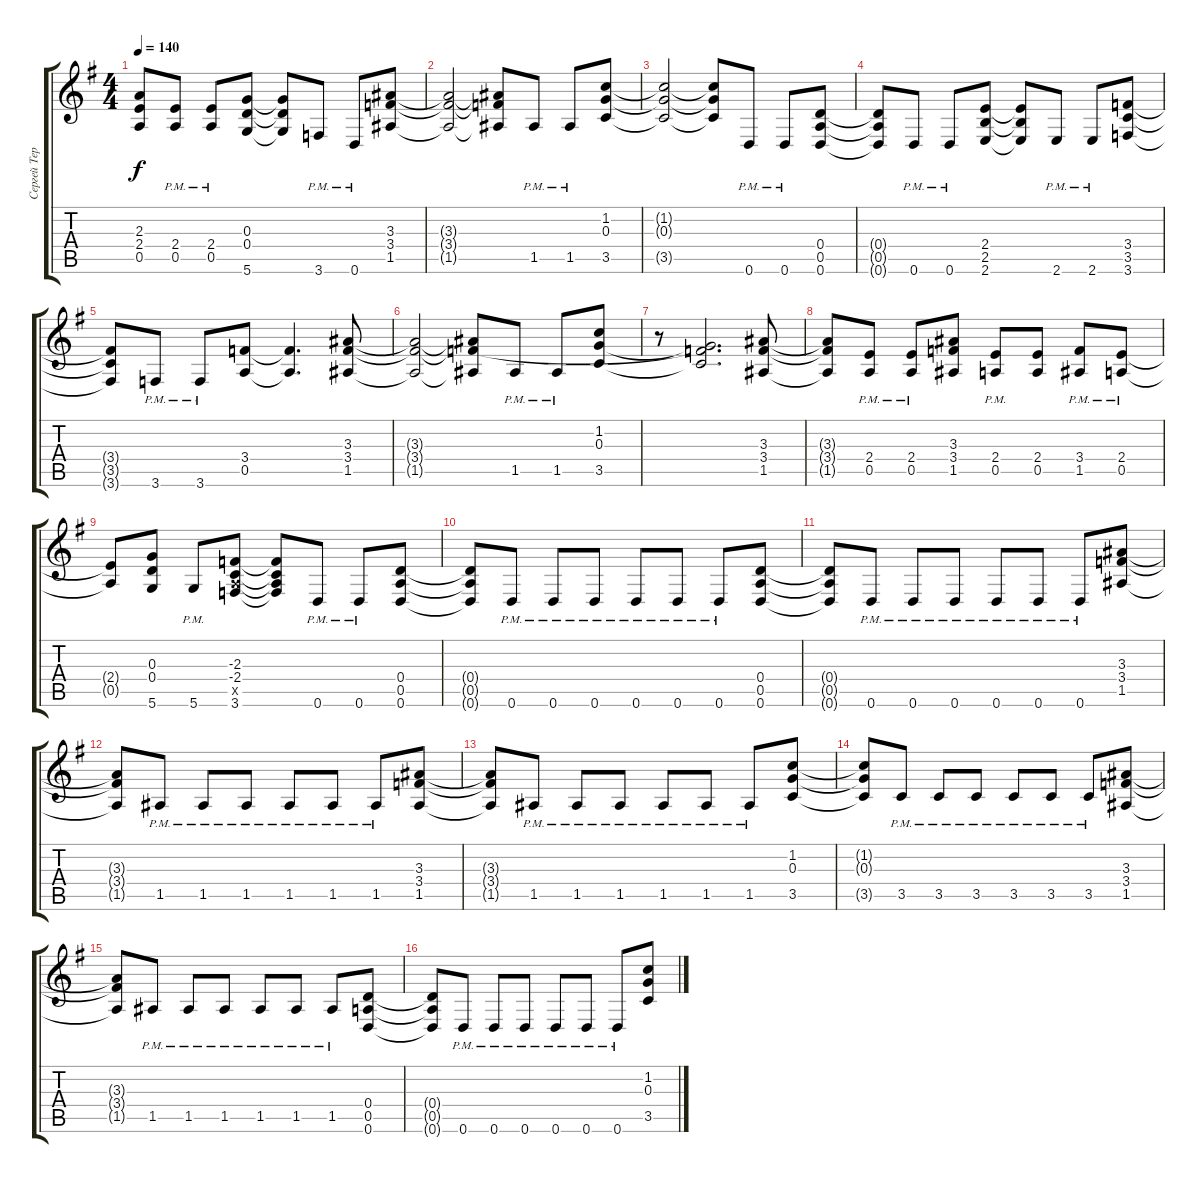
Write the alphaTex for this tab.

\track ("Сергей Терентьев" "Сергей Тер") {instrument distortionguitar}
\staff {score tabs}
\tuning (E4 B3 G3 D3 A2 D2) {hide}
\ts (4 4)
\tempo 140
\clef g2
\ks g
(2.3{t} 2.4{t} 0.5{t}).8{dy f} (2.4{pm} 0.5{pm}).8 (2.4{pm} 0.5{pm}).8 (0.3 0.4 5.6).8 (0.3{t} 0.4{t} 5.6{t}).8 3.6{pm}.8 0.6{pm}.8 (3.3 3.4 1.5).8 |
(3.3{t} 3.4{t} 1.5{t}).2 (3.3{t} 3.4{t} 1.5{t}).8 1.5{pm}.8 1.5{pm}.8 (1.2 0.3 3.5).8 |
(1.2{t} 0.3{t} 3.5{t}).2 (1.2{t} 0.3{t} 3.5{t}).8 0.6{pm}.8 0.6{pm}.8 (0.4 0.5 0.6).8 |
(0.4{t} 0.5{t} 0.6{t}).8 0.6{pm}.8 0.6{pm}.8 (2.4 2.5 2.6).8 (2.4{t} 2.5{t} 2.6{t}).8 2.6{pm}.8 2.6{pm}.8 (3.4 3.5 3.6).8 |
(3.4{t} 3.5{t} 3.6{t}).8 3.6{pm}.8 3.6{pm}.8 (3.4 0.5).8 (3.4{t} 0.5{t}).4{d} (3.3 3.4 1.5).8 |
(3.3{t} 3.4{t} 1.5{t}).2 (3.3{t} 3.4{t} 1.5{t}).8 1.5{pm}.8 1.5{pm}.8 (1.2 0.3 3.5).8 |
r.8 (0.3{t} 3.4{t} 3.5{t}).2{d} (3.3 3.4 1.5).8 |
(3.3{t} 3.4{t} 1.5{t}).8 (2.4{pm} 0.5{pm}).8 (2.4{pm} 0.5{pm}).8 (3.3 3.4 1.5).8 (2.4{pm} 0.5{pm}).8 (2.4 0.5).8 (3.4{pm} 1.5{pm}).8 (2.4{pm} 0.5{pm}).8 |
(2.4{t} 0.5{t}).8 (0.3 0.4 5.6).8 5.6{pm}.8 (-2.3 -2.4 0.5{x} 3.6).8 (-2.3{t} -2.4{t} 0.5{t} 3.6{t}).8 0.6{pm}.8 0.6{pm}.8 (0.4 0.5 0.6).8 |
(0.4{t} 0.5{t} 0.6{t}).8 0.6{pm}.8 0.6{pm}.8 0.6{pm}.8 0.6{pm}.8 0.6{pm}.8 0.6{pm}.8 (0.4 0.5 0.6).8 |
(0.4{t} 0.5{t} 0.6{t}).8 0.6{pm}.8 0.6{pm}.8 0.6{pm}.8 0.6{pm}.8 0.6{pm}.8 0.6{pm}.8 (3.3 3.4 1.5).8 |
(3.3{t} 3.4{t} 1.5{t}).8 1.5{pm}.8 1.5{pm}.8 1.5{pm}.8 1.5{pm}.8 1.5{pm}.8 1.5{pm}.8 (3.3 3.4 1.5).8 |
(3.3{t} 3.4{t} 1.5{t}).8 1.5{pm}.8 1.5{pm}.8 1.5{pm}.8 1.5{pm}.8 1.5{pm}.8 1.5{pm}.8 (1.2 0.3 3.5).8 |
(1.2{t} 0.3{t} 3.5{t}).8 3.5{pm}.8 3.5{pm}.8 3.5{pm}.8 3.5{pm}.8 3.5{pm}.8 3.5{pm}.8 (3.3 3.4 1.5).8 |
(3.3{t} 3.4{t} 1.5{t}).8 1.5{pm}.8 1.5{pm}.8 1.5{pm}.8 1.5{pm}.8 1.5{pm}.8 1.5{pm}.8 (0.4 0.5 0.6).8 |
(0.4{t} 0.5{t} 0.6{t}).8 0.6{pm}.8 0.6{pm}.8 0.6{pm}.8 0.6{pm}.8 0.6{pm}.8 0.6{pm}.8 (1.2 0.3 3.5).8
